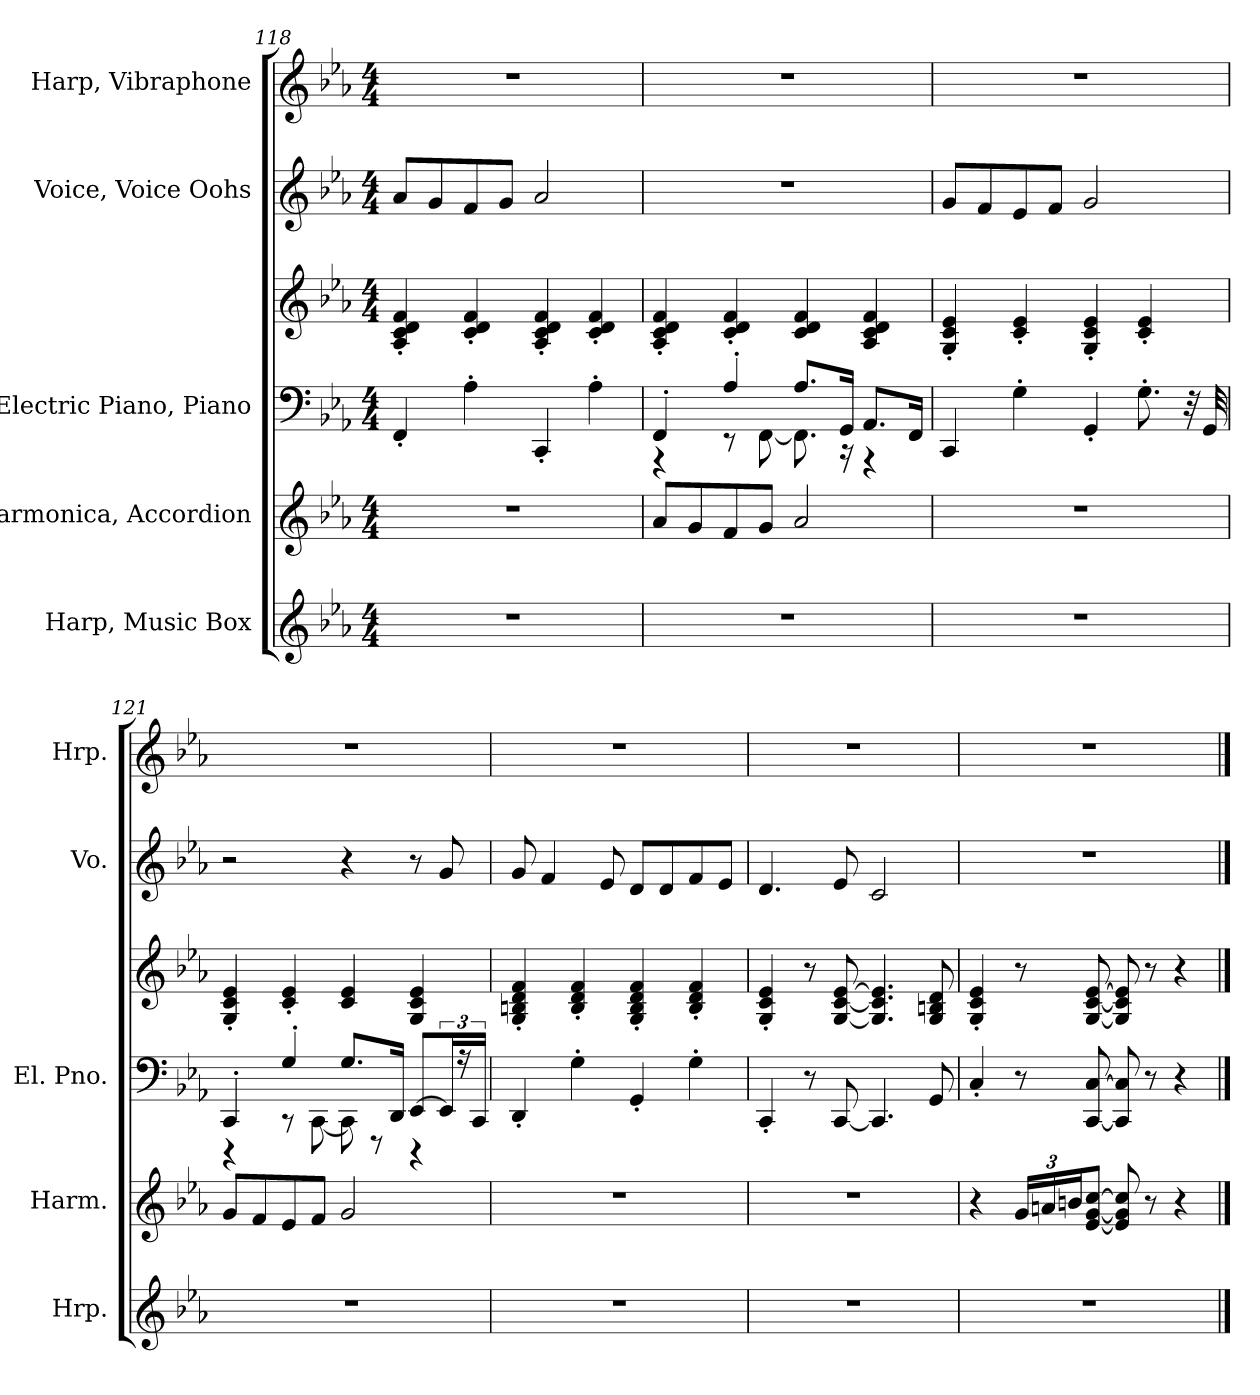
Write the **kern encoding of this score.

**kern	**kern	**kern	**kern	**kern	**kern
*part5	*part4	*part3	*part3	*part2	*part1
*staff6	*staff5	*staff4	*staff3	*staff2	*staff1
*I"Harp, Music Box	*I"Harmonica, Accordion	*I"Electric Piano, Piano	*	*I"Voice, Voice Oohs	*I"Harp, Vibraphone
*I'Hrp.	*I'Harm.	*I'El. Pno.	*	*I'Vo.	*I'Hrp.
*clefG2	*clefG2	*clefF4	*clefG2	*clefG2	*clefG2
*k[b-e-a-]	*k[b-e-a-]	*k[b-e-a-]	*k[b-e-a-]	*k[b-e-a-]	*k[b-e-a-]
*M4/4	*M4/4	*M4/4	*M4/4	*M4/4	*M4/4
=118	=118	=118	=118	=118	=118
1r	1r	4FF'/	4A-/' 4c/' 4d/' 4f/'	8a-/L	1r
.	.	.	.	8g/	.
.	.	4A-'\	4c/' 4d/' 4f/'	8f/	.
.	.	.	.	8g/J	.
.	.	4CC'/	4A-/' 4c/' 4d/' 4f/'	2a-/	.
.	.	4A-'\	4c/' 4d/' 4f/'	.	.
=119	=119	=119	=119	=119	=119
*	*	*^	*	*	*
1r	8a-/L	4FF'/	4r	4A-/' 4c/' 4d/' 4f/'	1r	1r
.	8g/	.	.	.	.	.
.	8f/	4A-'/	8r	4c/' 4d/' 4f/'	.	.
.	8g/J	.	[8FF\	.	.	.
.	2a-/	8.A-/L	8.FF\]	4c/ 4d/ 4f/	.	.
.	.	16GG/Jk	16r	.	.	.
.	.	8.AA-/L	4r	4A-/ 4c/ 4d/ 4f/	.	.
.	.	16FF/Jk	.	.	.	.
*	*	*v	*v	*	*	*
!!LO:PB:g=z
=120	=120	=120	=120	=120	=120
1r	1r	4CC/	4G/' 4c/' 4e-/'	8g/L	1r
.	.	.	.	8f/	.
.	.	4G'\	4c/' 4e-/'	8e-/	.
.	.	.	.	8f/J	.
.	.	4GG'/	4G/' 4c/' 4e-/'	2g/	.
.	.	8.G'\	4c/' 4e-/'	.	.
.	.	32r	.	.	.
.	.	32GG/	.	.	.
=121	=121	=121	=121	=121	=121
*	*	*^	*	*	*
1r	8g/L	4CC'/	4r	4G/' 4c/' 4e-/'	2r	1r
.	8f/	.	.	.	.	.
.	8e-/	4G'/	8r	4c/' 4e-/'	.	.
.	8f/J	.	[8CC\	.	.	.
.	2g/	8.G/L	8CC\]	4c/ 4e-/	4r	.
.	.	.	8r	.	.	.
.	.	16DD/Jk	.	.	.	.
.	.	[8EE-/L	4r	4G/ 4c/ 4e-/	8r	.
.	.	24EE-/Jk]	.	.	8g/	.
.	.	24r	.	.	.	.
.	.	24CC/	.	.	.	.
*	*	*v	*v	*	*	*
=122	=122	=122	=122	=122	=122
1r	1r	4DD'/	4G/' 4Bn/' 4d/' 4f/'	8g/	1r
.	.	.	.	4f/	.
.	.	4G'\	4B/' 4d/' 4f/'	.	.
.	.	.	.	8e-/	.
.	.	4GG'/	4G/' 4B/' 4d/' 4f/'	8d/L	.
.	.	.	.	8d/	.
.	.	4G'\	4B/' 4d/' 4f/'	8f/	.
.	.	.	.	8e-/J	.
=123	=123	=123	=123	=123	=123
1r	1r	4CC'/	4G/' 4c/' 4e-/'	4.d/	1r
.	.	8r	8r	.	.
.	.	[8CC/	[8G/ [8c/ [8e-/	8e-/	.
.	.	4.CC/]	4.G/] 4.c/] 4.e-/]	2c/	.
.	.	8GG/	8G/ 8Bn/ 8d/	.	.
!!LO:LB:g=z
=124	=124	=124	=124	=124	=124
1r	4r	4C'/	4G/' 4c/' 4e-/'	1r	1r
*	*Xbrackettup	*	*	*	*
.	24g/LL	8r	8r	.	.
.	24an/	.	.	.	.
.	24bn/J	.	.	.	.
.	[8e-/ [8g/ [8cc/J	[8CC/ [8C/	[8G/ [8c/ [8e-/	.	.
.	8e-/] 8g/] 8cc/]	8CC/] 8C/]	8G/] 8c/] 8e-/]	.	.
.	8r	8r	8r	.	.
.	4r	4r	4r	.	.
==	==	==	==	==	==
*-	*-	*-	*-	*-	*-
